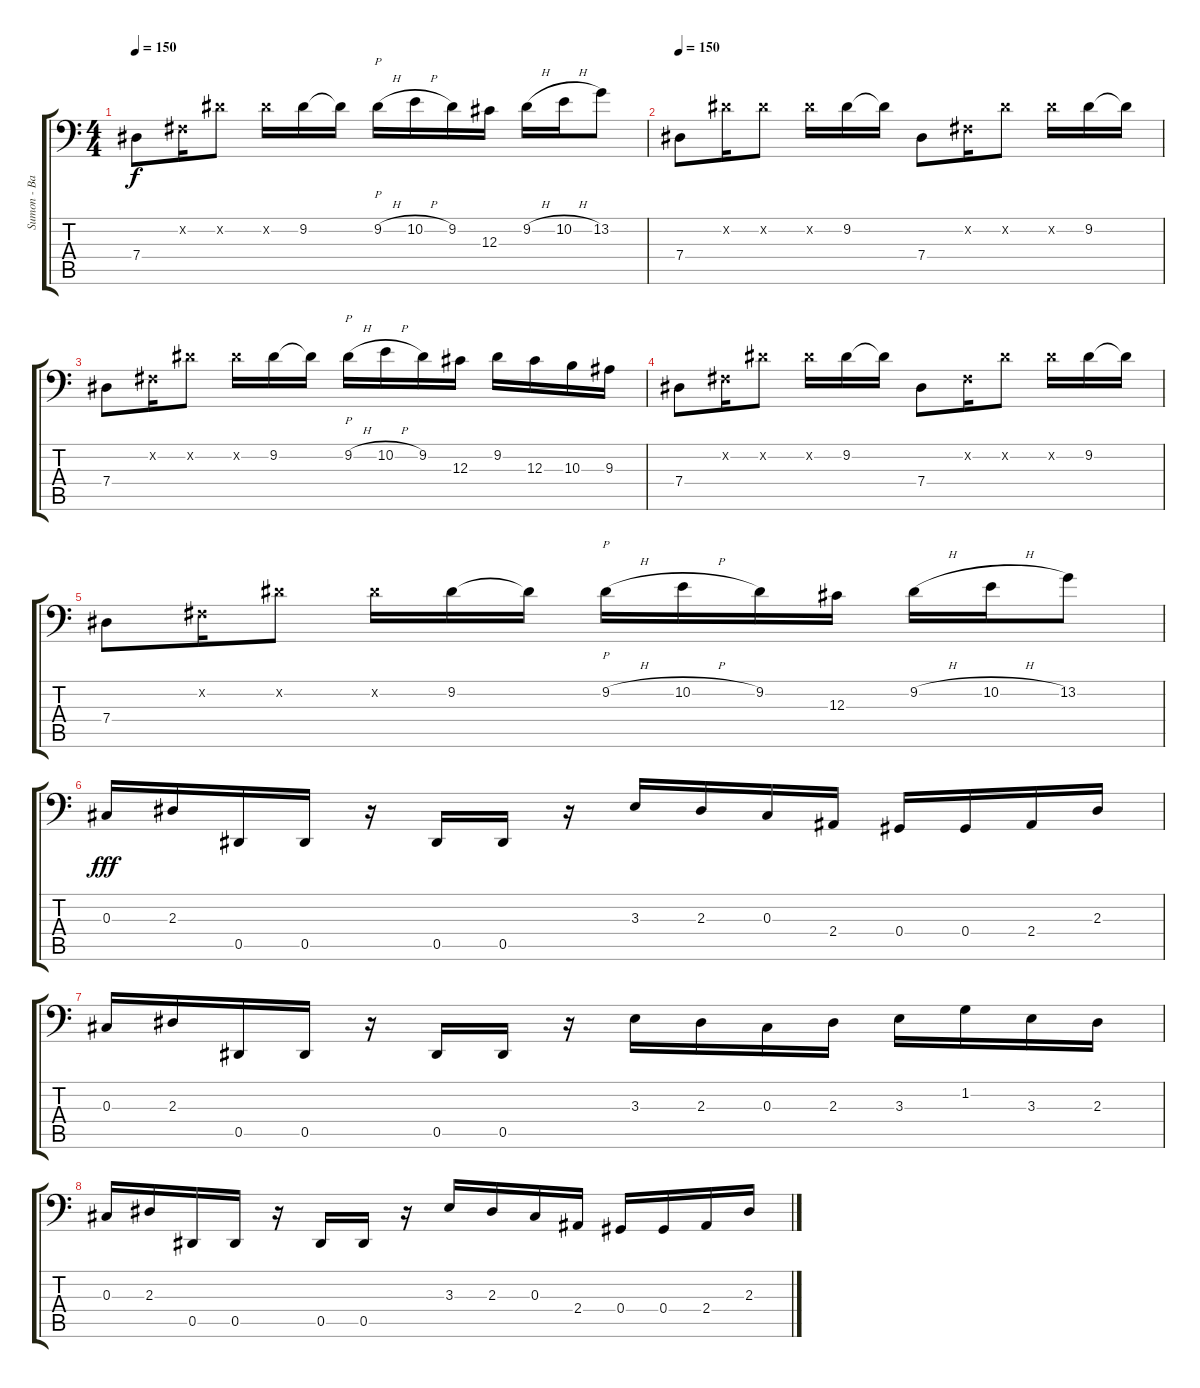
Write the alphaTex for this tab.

\track ("Sumon - Bass" "Sumon - Ba") {instrument electricbassfinger}
\staff {score tabs}
\tuning (B2 Gb2 Db2 Ab1 Eb1 Bb0) {hide}
\ts (4 4)
\tempo 150
\clef f4
\ks c
7.4.8{dy f} 0.2{x}.16 9.2{x}.8 9.2{x}.16 9.2.16 9.2{t}.16 9.2{h}.16{p} 10.2{h}.16 9.2.16 12.3.16 9.2{h}.16 10.2{h}.16 13.2.8 |
\tempo 150
7.4.8{volume 13 instrument electricbassfinger} 9.2{x}.16 9.2{x}.8 9.2{x}.16 9.2.16 9.2{t}.16 7.4.8 0.2{x}.16 9.2{x}.8 9.2{x}.16 9.2.16 9.2{t}.16 |
7.4.8 0.2{x}.16 9.2{x}.8 9.2{x}.16 9.2.16 9.2{t}.16 9.2{h}.16{p} 10.2{h}.16 9.2.16 12.3.16 9.2.16 12.3.16 10.3.16 9.3.16 |
7.4.8 0.2{x}.16 9.2{x}.8 9.2{x}.16 9.2.16 9.2{t}.16 7.4.8 0.2{x}.16 9.2{x}.8 9.2{x}.16 9.2.16 9.2{t}.16 |
7.4.8 0.2{x}.16 9.2{x}.8 9.2{x}.16 9.2.16 9.2{t}.16 9.2{h}.16{p} 10.2{h}.16 9.2.16 12.3.16 9.2{h}.16 10.2{h}.16 13.2.8 |
0.3.16{dy fff instrument electricbassfinger} 2.3.16 0.5.16 0.5.16 r.16 0.5.16 0.5.16 r.16 3.3.16 2.3.16 0.3.16 2.4.16 0.4.16 0.4.16 2.4.16 2.3.16 |
0.3.16 2.3.16 0.5.16 0.5.16 r.16 0.5.16 0.5.16 r.16 3.3.16 2.3.16 0.3.16 2.3.16 3.3.16 1.2.16 3.3.16 2.3.16 |
0.3.16 2.3.16 0.5.16 0.5.16 r.16 0.5.16 0.5.16 r.16 3.3.16 2.3.16 0.3.16 2.4.16 0.4.16 0.4.16 2.4.16 2.3.16
